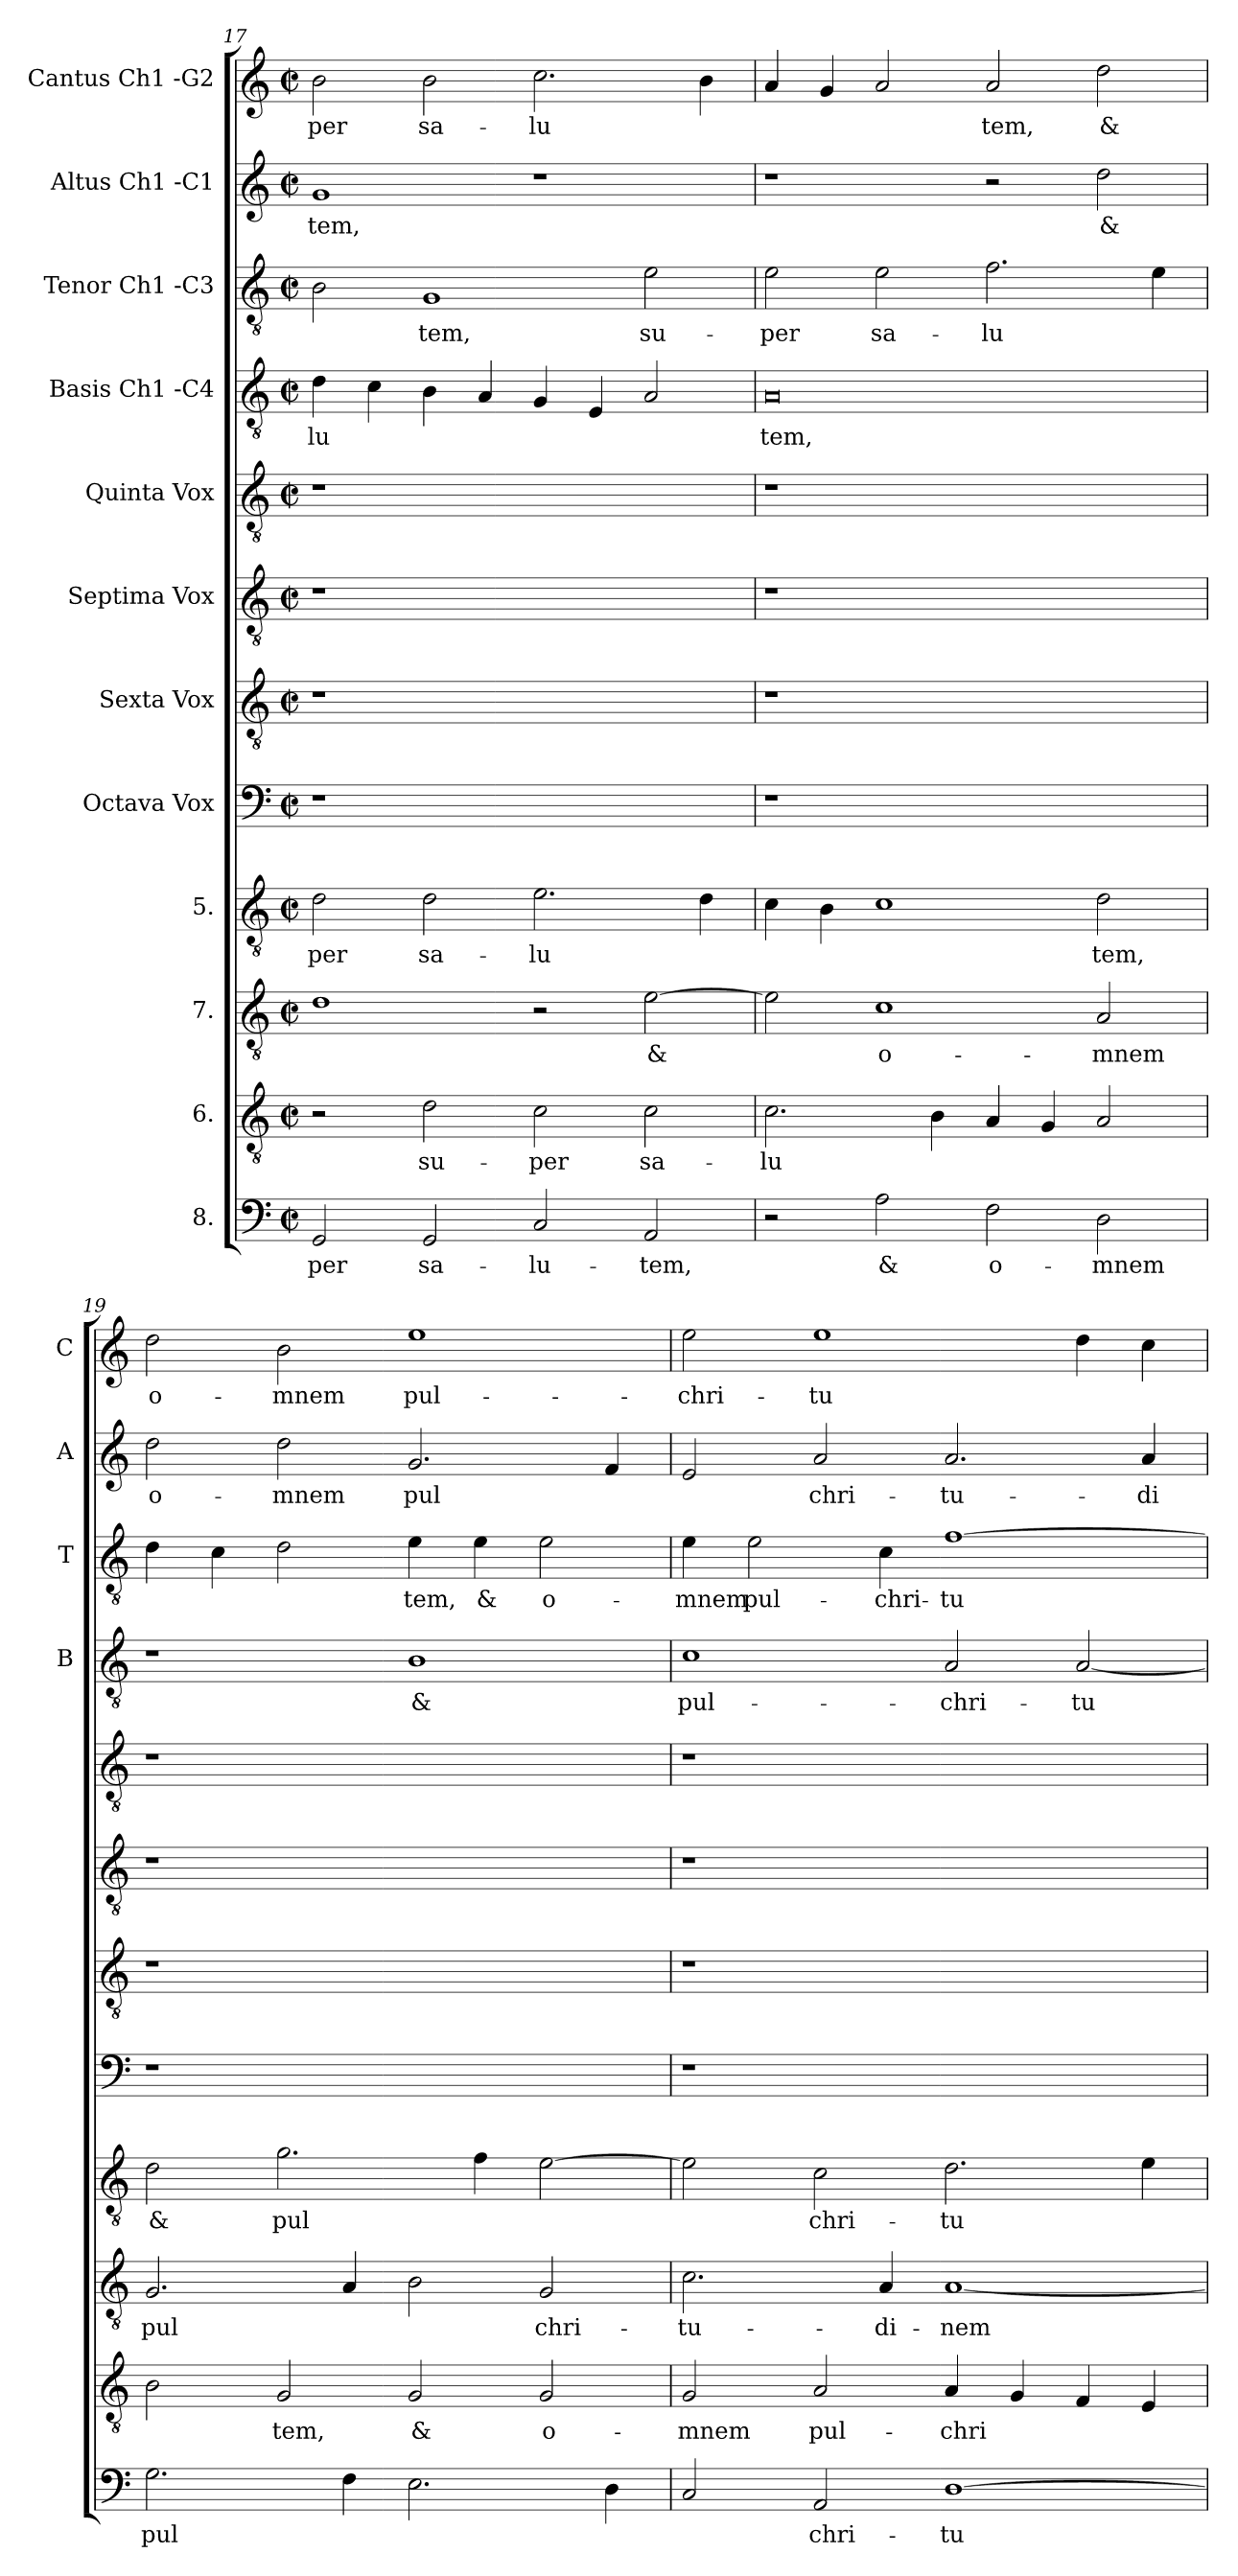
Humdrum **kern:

**kern	**text	**kern	**text	**kern	**text	**kern	**text	**kern	**kern	**kern	**kern	**kern	**text	**kern	**text	**kern	**text	**kern	**text
*part12	*part12	*part11	*part11	*part10	*part10	*part9	*part9	*part8	*part7	*part6	*part5	*part4	*part4	*part3	*part3	*part2	*part2	*part1	*part1
*staff12	*staff12	*staff11	*staff11	*staff10	*staff10	*staff9	*staff9	*staff8	*staff7	*staff6	*staff5	*staff4	*staff4	*staff3	*staff3	*staff2	*staff2	*staff1	*staff1
*I"8.	*	*I"6.	*	*I"7.	*	*I"5.	*	*I"Octava  Vox	*I"Sexta  Vox	*I"Septima  Vox	*I"Quinta  Vox	*I"Basis  Ch1 -C4	*	*I"Tenor  Ch1 -C3	*	*I"Altus  Ch1 -C1	*	*I"Cantus  Ch1 -G2	*
*	*	*	*	*	*	*	*	*	*	*	*	*I'B	*	*I'T	*	*I'A	*	*I'C	*
*clefF4	*	*clefGv2	*	*clefGv2	*	*clefGv2	*	*clefF4	*clefGv2	*clefGv2	*clefGv2	*clefGv2	*	*clefGv2	*	*clefG2	*	*clefG2	*
*k[]	*	*k[]	*	*k[]	*	*k[]	*	*k[]	*k[]	*k[]	*k[]	*k[]	*	*k[]	*	*k[]	*	*k[]	*
*C:	*	*C:	*	*C:	*	*C:	*	*C:	*C:	*C:	*C:	*C:	*	*C:	*	*C:	*	*C:	*
*M2/2	*	*M2/2	*	*M2/2	*	*M2/2	*	*M2/2	*M2/2	*M2/2	*M2/2	*M2/2	*	*M2/2	*	*M2/2	*	*M2/2	*
*met(c|)	*	*met(c|)	*	*met(c|)	*	*met(c|)	*	*met(c|)	*met(c|)	*met(c|)	*met(c|)	*met(c|)	*	*met(c|)	*	*met(c|)	*	*met(c|)	*
=17	=17	=17	=17	=17	=17	=17	=17	=17	=17	=17	=17	=17	=17	=17	=17	=17	=17	=17	=17
!	!LO:LY:b:cj	!	!	!	!LO:LY:b:cj	!	!LO:LY:b:cj	!	!	!	!	!	!LO:LY:b:cj	!	!LO:LY:b:cj	!	!LO:LY:b:cj	!	!LO:LY:b:cj
2GG/	-per	2r	.	1d	.	2d\	-per	1r	1r	1r	1r	4d\	-lu-	2B\	--	1g	-tem,	2b\	-per
!	!	!	!	!	!	!	!	!	!	!	!	!	!LO:LY:b:cj	!	!	!	!	!	!
.	.	.	.	.	.	.	.	.	.	.	.	4c\	--	.	.	.	.	.	.
!	!LO:LY:b:cj	!	!LO:LY:b:cj	!	!	!	!LO:LY:b:cj	!	!	!	!	!	!LO:LY:b:cj	!	!LO:LY:b:cj	!	!	!	!LO:LY:b:cj
2GG/	sa-	2d\	su-	.	.	2d\	sa-	.	.	.	.	4B\	--	1G	-tem,	.	.	2b\	sa-
!	!	!	!	!	!	!	!	!	!	!	!	!	!LO:LY:b:cj	!	!	!	!	!	!
.	.	.	.	.	.	.	.	.	.	.	.	4A/	--	.	.	.	.	.	.
!	!LO:LY:b:cj	!	!LO:LY:b:cj	!	!	!	!LO:LY:b:cj	!	!	!	!	!	!LO:LY:b:cj	!	!	!	!	!	!LO:LY:b:cj
2C/	-lu-	2c\	-per	2r	.	2.e\	-lu-	1ryy	1ryy	1ryy	1ryy	4G/	--	.	.	1r	.	2.cc\	-lu-
!	!	!	!	!	!	!	!	!	!	!	!	!	!LO:LY:b:cj	!	!	!	!	!	!
.	.	.	.	.	.	.	.	.	.	.	.	4E/	--	.	.	.	.	.	.
!	!LO:LY:b:cj	!	!LO:LY:b:cj	!	!LO:LY:b:cj	!	!	!	!	!	!	!	!LO:LY:b:cj	!	!LO:LY:b:cj	!	!	!	!
2AA/	-tem,	2c\	sa-	[>2e\	&	.	.	.	.	.	.	2A/	--	2e\	su-	.	.	.	.
!	!	!	!	!	!	!	!LO:LY:b:cj	!	!	!	!	!	!	!	!	!	!	!	!LO:LY:b:cj
.	.	.	.	.	.	4d\	--	.	.	.	.	.	.	.	.	.	.	4b\	--
=18	=18	=18	=18	=18	=18	=18	=18	=18	=18	=18	=18	=18	=18	=18	=18	=18	=18	=18	=18
!	!	!	!LO:LY:b:cj	!	!LO:LY:b:cj	!	!LO:LY:b:cj	!	!	!	!	!	!LO:LY:b:cj	!	!LO:LY:b:cj	!	!	!	!LO:LY:b:cj
2r	.	2.c\	-lu-	2e\]	.	4c\	--	1r	1r	1r	1r	0A	-tem,	2e\	-per	1r	.	4a/	--
!	!	!	!	!	!	!	!LO:LY:b:cj	!	!	!	!	!	!	!	!	!	!	!	!LO:LY:b:cj
.	.	.	.	.	.	4B\	--	.	.	.	.	.	.	.	.	.	.	4g/	--
!	!LO:LY:b:cj	!	!	!	!LO:LY:b:cj	!	!LO:LY:b:cj	!	!	!	!	!	!	!	!LO:LY:b:cj	!	!	!	!LO:LY:b:cj
2A\	&	.	.	1c	o-	1c	--	.	.	.	.	.	.	2e\	sa-	.	.	2a/	--
!	!	!	!LO:LY:b:cj	!	!	!	!	!	!	!	!	!	!	!	!	!	!	!	!
.	.	4B\	--	.	.	.	.	.	.	.	.	.	.	.	.	.	.	.	.
!	!LO:LY:b:cj	!	!LO:LY:b:cj	!	!	!	!	!	!	!	!	!	!	!	!LO:LY:b:cj	!	!	!	!LO:LY:b:cj
2F\	o-	4A/	--	.	.	.	.	1ryy	1ryy	1ryy	1ryy	.	.	2.f\	-lu-	2r	.	2a/	-tem,
!	!	!	!LO:LY:b:cj	!	!	!	!	!	!	!	!	!	!	!	!	!	!	!	!
.	.	4G/	--	.	.	.	.	.	.	.	.	.	.	.	.	.	.	.	.
!	!LO:LY:b:cj	!	!LO:LY:b:cj	!	!LO:LY:b:cj	!	!LO:LY:b:cj	!	!	!	!	!	!	!	!	!	!LO:LY:b:cj	!	!LO:LY:b:cj
2D\	-mnem	2A/	--	2A/	-mnem	2d\	-tem,	.	.	.	.	.	.	.	.	2dd\	&	2dd\	&
!	!	!	!	!	!	!	!	!	!	!	!	!	!	!	!LO:LY:b:cj	!	!	!	!
.	.	.	.	.	.	.	.	.	.	.	.	.	.	4e\	--	.	.	.	.
=19	=19	=19	=19	=19	=19	=19	=19	=19	=19	=19	=19	=19	=19	=19	=19	=19	=19	=19	=19
!	!LO:LY:b:cj	!	!LO:LY:b:cj	!	!LO:LY:b:cj	!	!LO:LY:b:cj	!	!	!	!	!	!	!	!LO:LY:b:cj	!	!LO:LY:b:cj	!	!LO:LY:b:cj
2.G\	pul-	2B\	--	2.G/	pul-	2d\	&	1r	1r	1r	1r	1r	.	4d\	--	2dd\	o-	2dd\	o-
!	!	!	!	!	!	!	!	!	!	!	!	!	!	!	!LO:LY:b:cj	!	!	!	!
.	.	.	.	.	.	.	.	.	.	.	.	.	.	4c\	--	.	.	.	.
!	!	!	!LO:LY:b:cj	!	!	!	!LO:LY:b:cj	!	!	!	!	!	!	!	!LO:LY:b:cj	!	!LO:LY:b:cj	!	!LO:LY:b:cj
.	.	2G/	-tem,	.	.	2.g\	pul-	.	.	.	.	.	.	2d\	--	2dd\	-mnem	2b\	-mnem
!	!LO:LY:b:cj	!	!	!	!LO:LY:b:cj	!	!	!	!	!	!	!	!	!	!	!	!	!	!
4F\	--	.	.	4A/	--	.	.	.	.	.	.	.	.	.	.	.	.	.	.
!	!LO:LY:b:cj	!	!LO:LY:b:cj	!	!LO:LY:b:cj	!	!	!	!	!	!	!	!LO:LY:b:cj	!	!LO:LY:b:cj	!	!LO:LY:b:cj	!	!LO:LY:b:cj
2.E\	--	2G/	&	2B\	--	.	.	1ryy	1ryy	1ryy	1ryy	1B	&	4e\	-tem,	2.g/	pul-	1ee	pul-
!	!	!	!	!	!	!	!LO:LY:b:cj	!	!	!	!	!	!	!	!LO:LY:b:cj	!	!	!	!
.	.	.	.	.	.	4f\	--	.	.	.	.	.	.	4e\	&	.	.	.	.
!	!	!	!LO:LY:b:cj	!	!LO:LY:b:cj	!	!LO:LY:b:cj	!	!	!	!	!	!	!	!LO:LY:b:cj	!	!	!	!
.	.	2G/	o-	2G/	-chri-	[>2e\	--	.	.	.	.	.	.	2e\	o-	.	.	.	.
!	!LO:LY:b:cj	!	!	!	!	!	!	!	!	!	!	!	!	!	!	!	!LO:LY:b:cj	!	!
4D\	--	.	.	.	.	.	.	.	.	.	.	.	.	.	.	4f/	--	.	.
=20	=20	=20	=20	=20	=20	=20	=20	=20	=20	=20	=20	=20	=20	=20	=20	=20	=20	=20	=20
!	!LO:LY:b:cj	!	!LO:LY:b:cj	!	!LO:LY:b:cj	!	!LO:LY:b:cj	!	!	!	!	!	!LO:LY:b:cj	!	!LO:LY:b:cj	!	!LO:LY:b:cj	!	!LO:LY:b:cj
2C/	--	2G/	-mnem	2.c\	-tu-	2e\]	--	1r	1r	1r	1r	1c	pul-	4e\	-mnem	2e/	--	2ee\	-chri-
!	!	!	!	!	!	!	!	!	!	!	!	!	!	!	!LO:LY:b:cj	!	!	!	!
.	.	.	.	.	.	.	.	.	.	.	.	.	.	2e\	pul-	.	.	.	.
!	!LO:LY:b:cj	!	!LO:LY:b:cj	!	!	!	!LO:LY:b:cj	!	!	!	!	!	!	!	!	!	!LO:LY:b:cj	!	!LO:LY:b:cj
2AA/	-chri-	2A/	pul-	.	.	2c\	-chri-	.	.	.	.	.	.	.	.	2a/	-chri-	1ee	-tu-
!	!	!	!	!	!LO:LY:b:cj	!	!	!	!	!	!	!	!	!	!LO:LY:b:cj	!	!	!	!
.	.	.	.	4A/	-di-	.	.	.	.	.	.	.	.	4c\	-chri-	.	.	.	.
!	!LO:LY:b:cj	!	!LO:LY:b:cj	!	!LO:LY:b:cj	!	!LO:LY:b:cj	!	!	!	!	!	!LO:LY:b:cj	!	!LO:LY:b:cj	!	!LO:LY:b:cj	!	!
[>1D	-tu-	4A/	-chri-	[>1A	-nem	2.d\	-tu-	1ryy	1ryy	1ryy	1ryy	2A/	-chri-	[>1f	-tu-	2.a/	-tu-	.	.
!	!	!	!LO:LY:b:cj	!	!	!	!	!	!	!	!	!	!	!	!	!	!	!	!
.	.	4G/	--	.	.	.	.	.	.	.	.	.	.	.	.	.	.	.	.
!	!	!	!LO:LY:b:cj	!	!	!	!	!	!	!	!	!	!LO:LY:b:cj	!	!	!	!	!	!LO:LY:b:cj
.	.	4F/	--	.	.	.	.	.	.	.	.	[>2A/	-tu-	.	.	.	.	4dd\	--
!	!	!	!LO:LY:b:cj	!	!	!	!LO:LY:b:cj	!	!	!	!	!	!	!	!	!	!LO:LY:b:cj	!	!LO:LY:b:cj
.	.	4E/	--	.	.	4e\	--	.	.	.	.	.	.	.	.	4a/	-di-	4cc\	--
=	=	=	=	=	=	=	=	=	=	=	=	=	=	=	=	=	=	=	=
*-	*-	*-	*-	*-	*-	*-	*-	*-	*-	*-	*-	*-	*-	*-	*-	*-	*-	*-	*-
